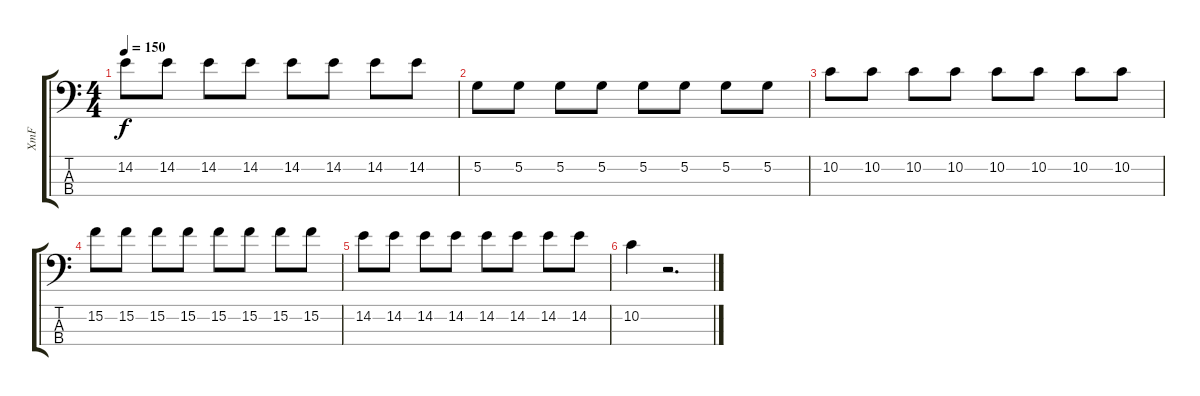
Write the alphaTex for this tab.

\track ("XmF" "XmF") {instrument electricbassfinger}
\staff {score tabs}
\tuning (G2 D2 A1 E1) {hide}
\ts (4 4)
\tempo 150
\clef f4
\ks c
14.2.8{dy f} 14.2.8 14.2.8 14.2.8 14.2.8 14.2.8 14.2.8 14.2.8 |
5.2.8 5.2.8 5.2.8 5.2.8 5.2.8 5.2.8 5.2.8 5.2.8 |
10.2.8 10.2.8 10.2.8 10.2.8 10.2.8 10.2.8 10.2.8 10.2.8 |
15.2.8 15.2.8 15.2.8 15.2.8 15.2.8 15.2.8 15.2.8 15.2.8 |
14.2.8 14.2.8 14.2.8 14.2.8 14.2.8 14.2.8 14.2.8 14.2.8 |
10.2.4 r.2{d}
